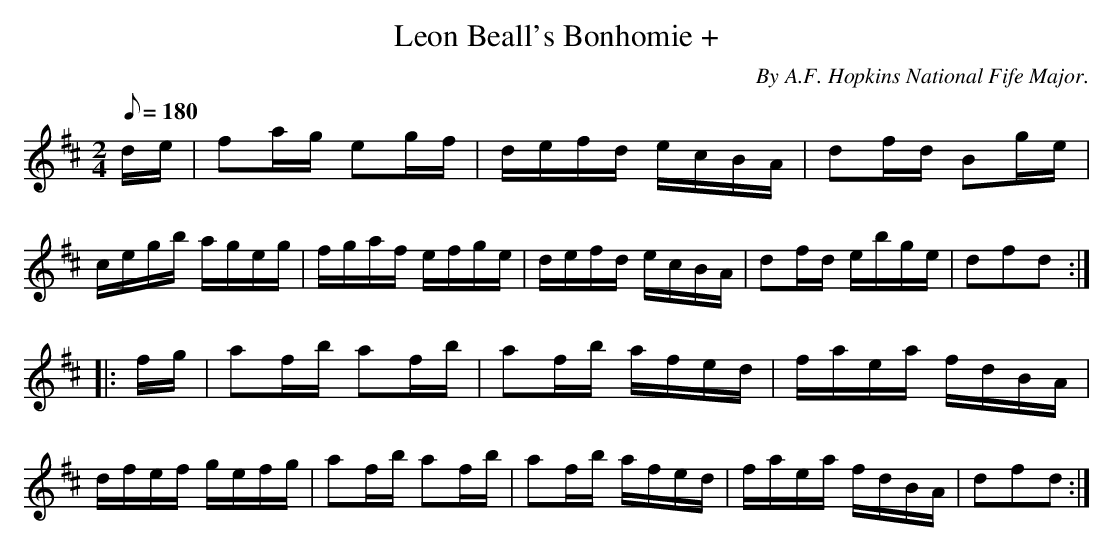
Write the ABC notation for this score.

X:1
T:Leon Beall's Bonhomie +
C:By A.F. Hopkins National Fife Major.
M:2/4
L:1/16
Q:1/8=180
K:D
de|f2ag e2gf|defd ecBA|d2fd B2ge|cegb ageg|fgaf efge|defd ecBA|d2fd ebge|d2f2d2 :|
|: fg|a2fb a2fb|a2fb afed|faea fdBA|dfef gefg|a2fb a2fb|a2fb afed|faea fdBA|d2f2d2 :|
